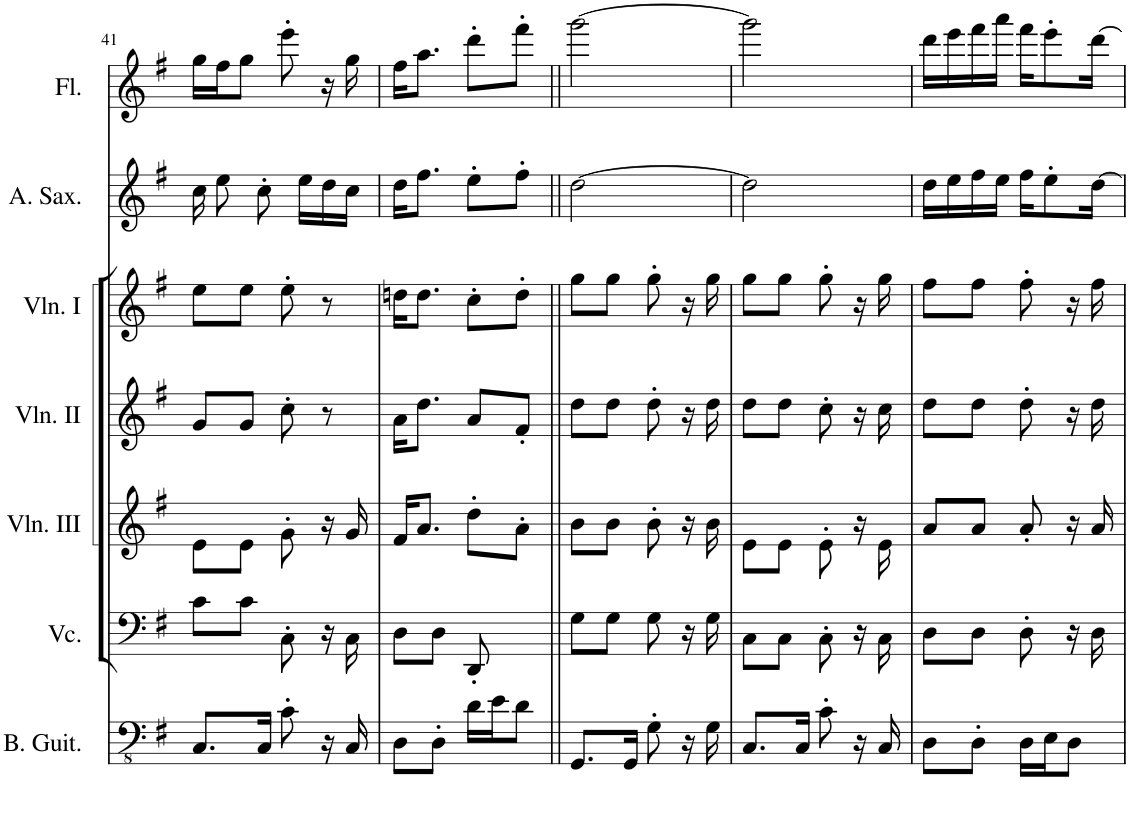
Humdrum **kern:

**kern	**kern	**kern	**kern	**kern	**kern	**kern
*part7	*part6	*part5	*part4	*part3	*part2	*part1
*staff7	*staff6	*staff5	*staff4	*staff3	*staff2	*staff1
*I"Bass Guitar	*I"Violoncello	*I"Violin III	*I"Violin II	*I"Violin I	*I"Alto Saxophone	*I"Flute
*I'B. Guit.	*I'Vc.	*I'Vln. III	*I'Vln. II	*I'Vln. I	*I'A. Sax.	*I'Fl.
!!LO:PB:g=z
*clefFv4	*clefF4	*clefG2	*clefG2	*clefG2	*clefG2	*clefG2
*	*	*	*	*	*ITrd5c9	*
*k[f#]	*k[f#]	*k[f#]	*k[f#]	*k[f#]	*k[f#]	*k[f#]
*M2/4	*M2/4	*M2/4	*M2/4	*M2/4	*M2/4	*M2/4
=41	=41	=41	=41	=41	=41	=41
8.CC/L	8c\L	8e\L	8g/L	8ee\L	16cc\	16gg\LL
.	.	.	.	.	8ee\	16ff#\J
.	8c\J	8e\J	8g/J	8ee\J	.	8gg\J
16CC/Jk	.	.	.	.	8cc'\	.
8C'\	8C'\	8g'\	8cc'\	8ee'\	.	8eee'\
.	.	.	.	.	16ee\LL	.
16r	16r	16r	8r	8r	16dd\	16r
16CC/	16C\	16g/	.	.	16cc\JJ	16gg\
=42	=42	=42	=42	=42	=42	=42
8DD\L	8D\L	16f#/KL	16a\KL	16ddn\KL	16dd\KL	16ff#\KL
.	.	8.a/J	8.dd\J	8.dd\J	8.ff#\J	8.aa\J
8DD'\J	8D\J	.	.	.	.	.
16D\LL	8DD'/	8dd'\L	8a/L	8cc'\L	8ee'\L	8ddd'\L
16E\J	.	.	.	.	.	.
8D\J	8ryy	8a'\J	8f#'/J	8dd'\J	8ff#'\J	8fff#'\J
=43||	=43||	=43||	=43||	=43||	=43||	=43||
8.GGG/L	8G\L	8b\L	8dd\L	8gg\L	[>2dd\	[2ggg\
.	8G\J	8b\J	8dd\J	8gg\J	.	.
16GGG/Jk	.	.	.	.	.	.
8GG'\	8G\	8b'\	8dd'\	8gg'\	.	.
16r	16r	16r	16r	16r	.	.
16GG\	16G\	16b\	16dd\	16gg\	.	.
=44	=44	=44	=44	=44	=44	=44
8.CC/L	8C\L	8e\L	8dd\L	8gg\L	2dd\]	2ggg\]
.	8C\J	8e\J	8dd\J	8gg\J	.	.
16CC/Jk	.	.	.	.	.	.
8C'\	8C'\	8e'\	8cc'\	8gg'\	.	.
16r	16r	16r	16r	16r	.	.
16CC/	16C\	16e\	16cc\	16gg\	.	.
=45	=45	=45	=45	=45	=45	=45
8DD\L	8D\L	8a/L	8dd\L	8ff#\L	16dd\LL	16ddd\LL
.	.	.	.	.	16ee\	16eee\
8DD'\J	8D\J	8a/J	8dd\J	8ff#\J	16ff#\	16fff#\
.	.	.	.	.	16ee\JJ	16aaa\JJ
16DD\LL	8D'\	8a'/	8dd'\	8ff#'\	16ff#\KL	16fff#\KL
16EE\J	.	.	.	.	8ee'\	8eee'\
8DD\J	16r	16r	16r	16r	.	.
.	16D\	16a/	16dd\	16ff#\	[>16dd\Jk	[>16ddd\Jk
=	=	=	=	=	=	=
*-	*-	*-	*-	*-	*-	*-
